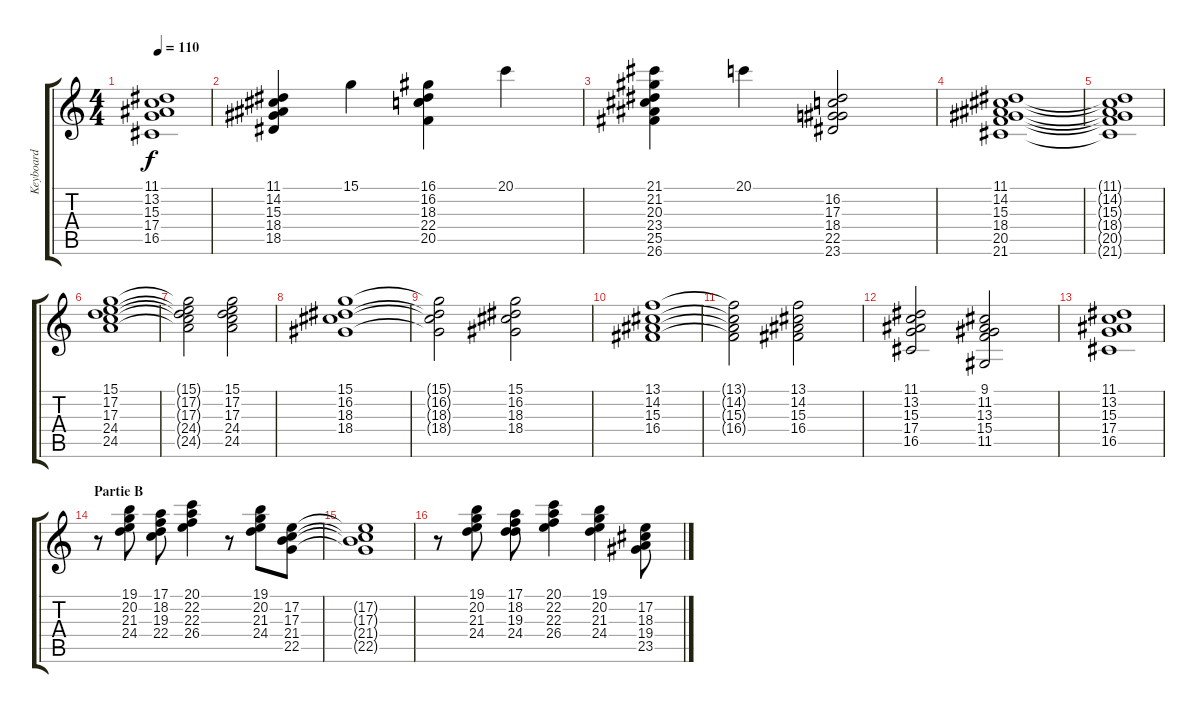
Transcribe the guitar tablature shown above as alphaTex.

\track ("Keyboard" "Keyboard") {instrument acousticgrandpiano}
\staff {score tabs}
\tuning (E4 B3 G3 D3 A2 E2) {hide}
\ts (4 4)
\tempo 110
\clef g2
\ks c
(11.1 13.2 15.3 17.4 16.5).1{dy f} |
(11.1 14.2 15.3 18.4 18.5).4 15.1.4 (16.1 16.2 18.3 22.4 20.5).4 20.1.4 |
(21.1 21.2 20.3 23.4 25.5 26.6).4 20.1.4 (16.2 17.3 18.4 22.5 23.6).2 |
(11.1 14.2 15.3 18.4 20.5 21.6).1 |
(11.1{t} 14.2{t} 15.3{t} 18.4{t} 20.5{t} 21.6{t}).1 |
(15.1 17.2 17.3 24.4 24.5).1 |
(15.1{t} 17.2{t} 17.3{t} 24.4{t} 24.5{t}).2 (15.1 17.2 17.3 24.4 24.5).2 |
(15.1 16.2 18.3 18.4).1 |
(15.1{t} 16.2{t} 18.3{t} 18.4{t}).2 (15.1 16.2 18.3 18.4).2 |
(13.1 14.2 15.3 16.4).1 |
(13.1{t} 14.2{t} 15.3{t} 16.4{t}).2 (13.1 14.2 15.3 16.4).2 |
(11.1 13.2 15.3 17.4 16.5).2 (9.1 11.2 13.3 15.4 11.5).2 |
(11.1 13.2 15.3 17.4 16.5).1 |
\section ("" "Partie B")
r.8 (19.1 20.2 21.3 24.4).8 (17.1 18.2 19.3 22.4).8 (20.1 22.2 22.3 26.4).4 r.8 (19.1 20.2 21.3 24.4).8 (17.2 17.3 21.4 22.5).8 |
(17.2{t} 17.3{t} 21.4{t} 22.5{t}).1 |
r.8 (19.1 20.2 21.3 24.4).8 (17.1 18.2 19.3 24.4).8 (20.1 22.2 22.3 26.4).4 (19.1 20.2 21.3 24.4).4 (17.2 18.3 19.4 23.5).8
